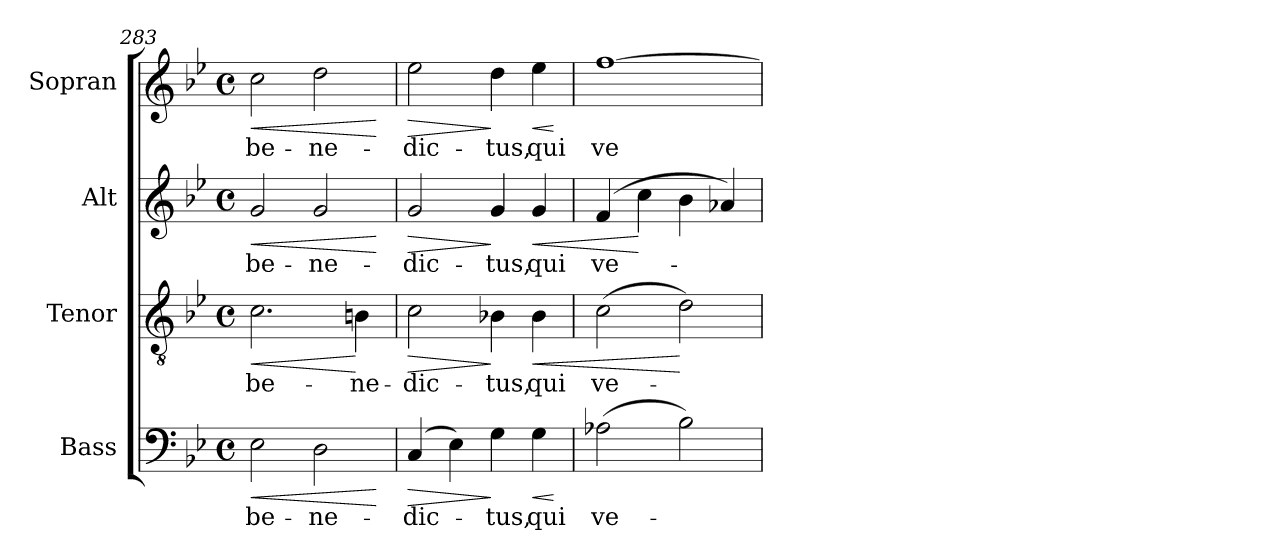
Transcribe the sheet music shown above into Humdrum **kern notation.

**kern	**text	**dynam	**kern	**text	**dynam	**kern	**text	**dynam	**kern	**text	**dynam
*part4	*part4	*part4	*part3	*part3	*part3	*part2	*part2	*part2	*part1	*part1	*part1
*staff4	*staff4	*staff4	*staff3	*staff3	*staff3	*staff2	*staff2	*staff2	*staff1	*staff1	*staff1
*I"Bass	*	*	*I"Tenor	*	*	*I"Alt	*	*	*I"Sopran	*	*
*I'B.	*	*	*I'T.	*	*	*I'A.	*	*	*I'S.	*	*
*clefF4	*	*	*clefGv2	*	*	*clefG2	*	*	*clefG2	*	*
*k[b-e-]	*	*	*k[b-e-]	*	*	*k[b-e-]	*	*	*k[b-e-]	*	*
*B-:	*	*	*B-:	*	*	*B-:	*	*	*B-:	*	*
*M4/4	*	*	*M4/4	*	*	*M4/4	*	*	*M4/4	*	*
*met(c)	*	*	*met(c)	*	*	*met(c)	*	*	*met(c)	*	*
=283	=283	=283	=283	=283	=283	=283	=283	=283	=283	=283	=283
!	!LO:LY:b	!LO:HP:b	!	!LO:LY:b	!LO:HP:b	!	!LO:LY:b	!LO:HP:b	!	!LO:LY:b	!LO:HP:b
2E-\	be-	<	2.c\	be-	<	2g/	be-	<	2cc\	be-	<
!	!LO:LY:b	!	!	!	!	!	!LO:LY:b	!	!	!LO:LY:b	!
2D\	-ne-	.	.	.	.	2g/	-ne-	.	2dd\	-ne-	.
!	!	!	!	!LO:LY:b	!	!	!	!	!	!	!
.	.	.	4Bn\	-ne-	[	.	.	.	.	.	.
.	.	[	.	.	.	.	.	[	.	.	[
=284	=284	=284	=284	=284	=284	=284	=284	=284	=284	=284	=284
!	!LO:LY:b	!LO:HP:b	!	!LO:LY:b	!LO:HP:b	!	!LO:LY:b	!LO:HP:b	!	!LO:LY:b	!LO:HP:b
(4C/	-dic-	>	2c\	-dic-	>	2g/	-dic-	>	2ee-\	-dic-	>
4E-\)	.	.	.	.	.	.	.	.	.	.	.
!	!LO:LY:b	!	!	!LO:LY:b	!	!	!LO:LY:b	!	!	!LO:LY:b	!
4G\	-tus,	]	4B-X\	-tus,	]	4g/	-tus,	]	4dd\	-tus,	]
!	!LO:LY:b	!LO:HP:b	!	!LO:LY:b	!LO:HP:b	!	!LO:LY:b	!LO:HP:b	!	!LO:LY:b	!LO:HP:b
4G\	qui	<	4B-\	qui	<	4g/	qui	<	4ee-\	qui	<
.	.	[	.	.	.	.	.	.	.	.	[
=285	=285	=285	=285	=285	=285	=285	=285	=285	=285	=285	=285
!	!LO:LY:b	!	!	!LO:LY:b	!	!	!LO:LY:b	!	!	!LO:LY:b	!
(>2A-X\	ve-	.	(>2c\	ve-	.	(4f/	ve-	.	[1ff	ve-	.
.	.	.	.	.	.	4cc\	.	[	.	.	.
2B-\)	.	.	2d\)	.	[	4b-\	.	.	.	.	.
.	.	.	.	.	.	4a-X/)	.	.	.	.	.
=	=	=	=	=	=	=	=	=	=	=	=
*-	*-	*-	*-	*-	*-	*-	*-	*-	*-	*-	*-
